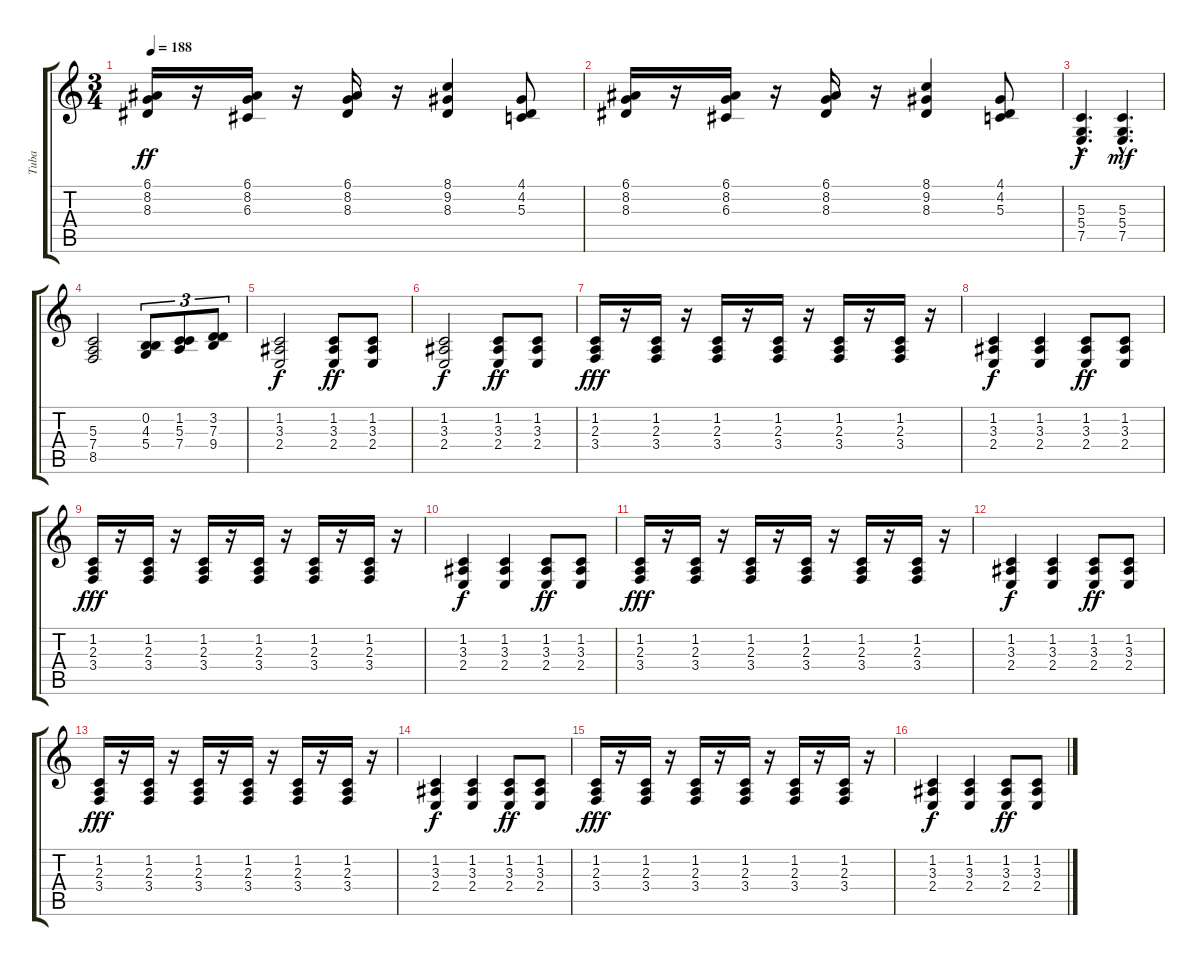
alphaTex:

\track ("Tuba" "Tuba") {instrument tuba}
\staff {score tabs}
\tuning (E4 B3 G3 D3 A2 E2) {hide}
\ts (3 4)
\tempo 188
\clef g2
\ks c
(6.1 8.2 8.3).16{dy ff} r.16 (6.1 8.2 6.3).16 r.16 (6.1 8.2 8.3).16 r.16 (8.1 9.2 8.3).4 (4.1 4.2 5.3).8 |
(6.1 8.2 8.3).16 r.16 (6.1 8.2 6.3).16 r.16 (6.1 8.2 8.3).16 r.16 (8.1 9.2 8.3).4 (4.1 4.2 5.3).8 |
(5.3{hac} 5.4{hac} 7.5{hac}).4{d dy f} (5.3{hac} 5.4{hac} 7.5{hac}).4{d dy mf} |
(5.3 7.4 8.5).2 (0.2 4.3 5.4).8{tu (3 2)} (1.2 5.3 7.4).8{tu (3 2)} (3.2 7.3 9.4).8{tu (3 2)} |
(1.2 3.3 2.4).2{dy f} (1.2 3.3 2.4).8{dy ff} (1.2 3.3 2.4).8 |
(1.2 3.3 2.4).2{dy f} (1.2 3.3 2.4).8{dy ff} (1.2 3.3 2.4).8 |
(1.2 2.3 3.4).16{dy fff} r.16 (1.2 2.3 3.4).16 r.16 (1.2 2.3 3.4).16 r.16 (1.2 2.3 3.4).16 r.16 (1.2 2.3 3.4).16 r.16 (1.2 2.3 3.4).16 r.16 |
(1.2 3.3 2.4).4{dy f} (1.2 3.3 2.4).4 (1.2 3.3 2.4).8{dy ff} (1.2 3.3 2.4).8 |
(1.2 2.3 3.4).16{dy fff} r.16 (1.2 2.3 3.4).16 r.16 (1.2 2.3 3.4).16 r.16 (1.2 2.3 3.4).16 r.16 (1.2 2.3 3.4).16 r.16 (1.2 2.3 3.4).16 r.16 |
(1.2 3.3 2.4).4{dy f} (1.2 3.3 2.4).4 (1.2 3.3 2.4).8{dy ff} (1.2 3.3 2.4).8 |
(1.2 2.3 3.4).16{dy fff} r.16 (1.2 2.3 3.4).16 r.16 (1.2 2.3 3.4).16 r.16 (1.2 2.3 3.4).16 r.16 (1.2 2.3 3.4).16 r.16 (1.2 2.3 3.4).16 r.16 |
(1.2 3.3 2.4).4{dy f} (1.2 3.3 2.4).4 (1.2 3.3 2.4).8{dy ff} (1.2 3.3 2.4).8 |
(1.2 2.3 3.4).16{dy fff} r.16 (1.2 2.3 3.4).16 r.16 (1.2 2.3 3.4).16 r.16 (1.2 2.3 3.4).16 r.16 (1.2 2.3 3.4).16 r.16 (1.2 2.3 3.4).16 r.16 |
(1.2 3.3 2.4).4{dy f} (1.2 3.3 2.4).4 (1.2 3.3 2.4).8{dy ff} (1.2 3.3 2.4).8 |
(1.2 2.3 3.4).16{dy fff} r.16 (1.2 2.3 3.4).16 r.16 (1.2 2.3 3.4).16 r.16 (1.2 2.3 3.4).16 r.16 (1.2 2.3 3.4).16 r.16 (1.2 2.3 3.4).16 r.16 |
(1.2 3.3 2.4).4{dy f} (1.2 3.3 2.4).4 (1.2 3.3 2.4).8{dy ff} (1.2 3.3 2.4).8
